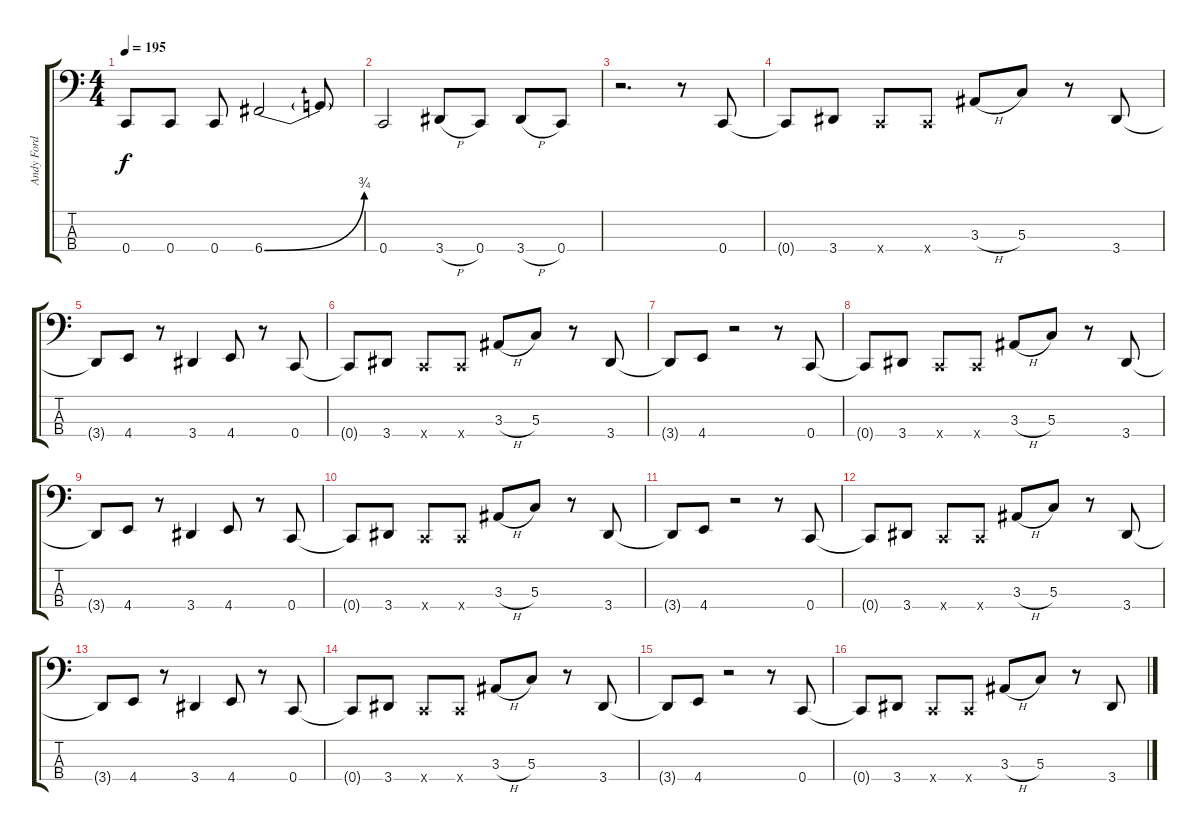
\track ("Andy Ford" "Andy Ford") {instrument electricbasspick}
\staff {score tabs}
\tuning (F2 C2 G1 C1) {hide}
\ts (4 4)
\tempo 195
\clef f4
\ks c
0.4.8{dy f} 0.4.8 0.4.8 6.4{be (bend 0 0 60 3)}.2 6.4{t}.8 |
0.4.2 3.4{h}.8 0.4.8 3.4{h}.8 0.4.8 |
r.2{d} r.8 0.4.8 |
0.4{t}.8 3.4.8 0.4{x}.8 0.4{x}.8 3.3{h}.8 5.3.8 r.8 3.4.8 |
3.4{t}.8 4.4.8 r.8 3.4.4 4.4.8 r.8 0.4.8 |
0.4{t}.8 3.4.8 0.4{x}.8 0.4{x}.8 3.3{h}.8 5.3.8 r.8 3.4.8 |
3.4{t}.8 4.4.8 r.2 r.8 0.4.8 |
0.4{t}.8 3.4.8 0.4{x}.8 0.4{x}.8 3.3{h}.8 5.3.8 r.8 3.4.8 |
3.4{t}.8 4.4.8 r.8 3.4.4 4.4.8 r.8 0.4.8 |
0.4{t}.8 3.4.8 0.4{x}.8 0.4{x}.8 3.3{h}.8 5.3.8 r.8 3.4.8 |
3.4{t}.8 4.4.8 r.2 r.8 0.4.8 |
0.4{t}.8 3.4.8 0.4{x}.8 0.4{x}.8 3.3{h}.8 5.3.8 r.8 3.4.8 |
3.4{t}.8 4.4.8 r.8 3.4.4 4.4.8 r.8 0.4.8 |
0.4{t}.8 3.4.8 0.4{x}.8 0.4{x}.8 3.3{h}.8 5.3.8 r.8 3.4.8 |
3.4{t}.8 4.4.8 r.2 r.8 0.4.8 |
0.4{t}.8 3.4.8 0.4{x}.8 0.4{x}.8 3.3{h}.8 5.3.8 r.8 3.4.8
